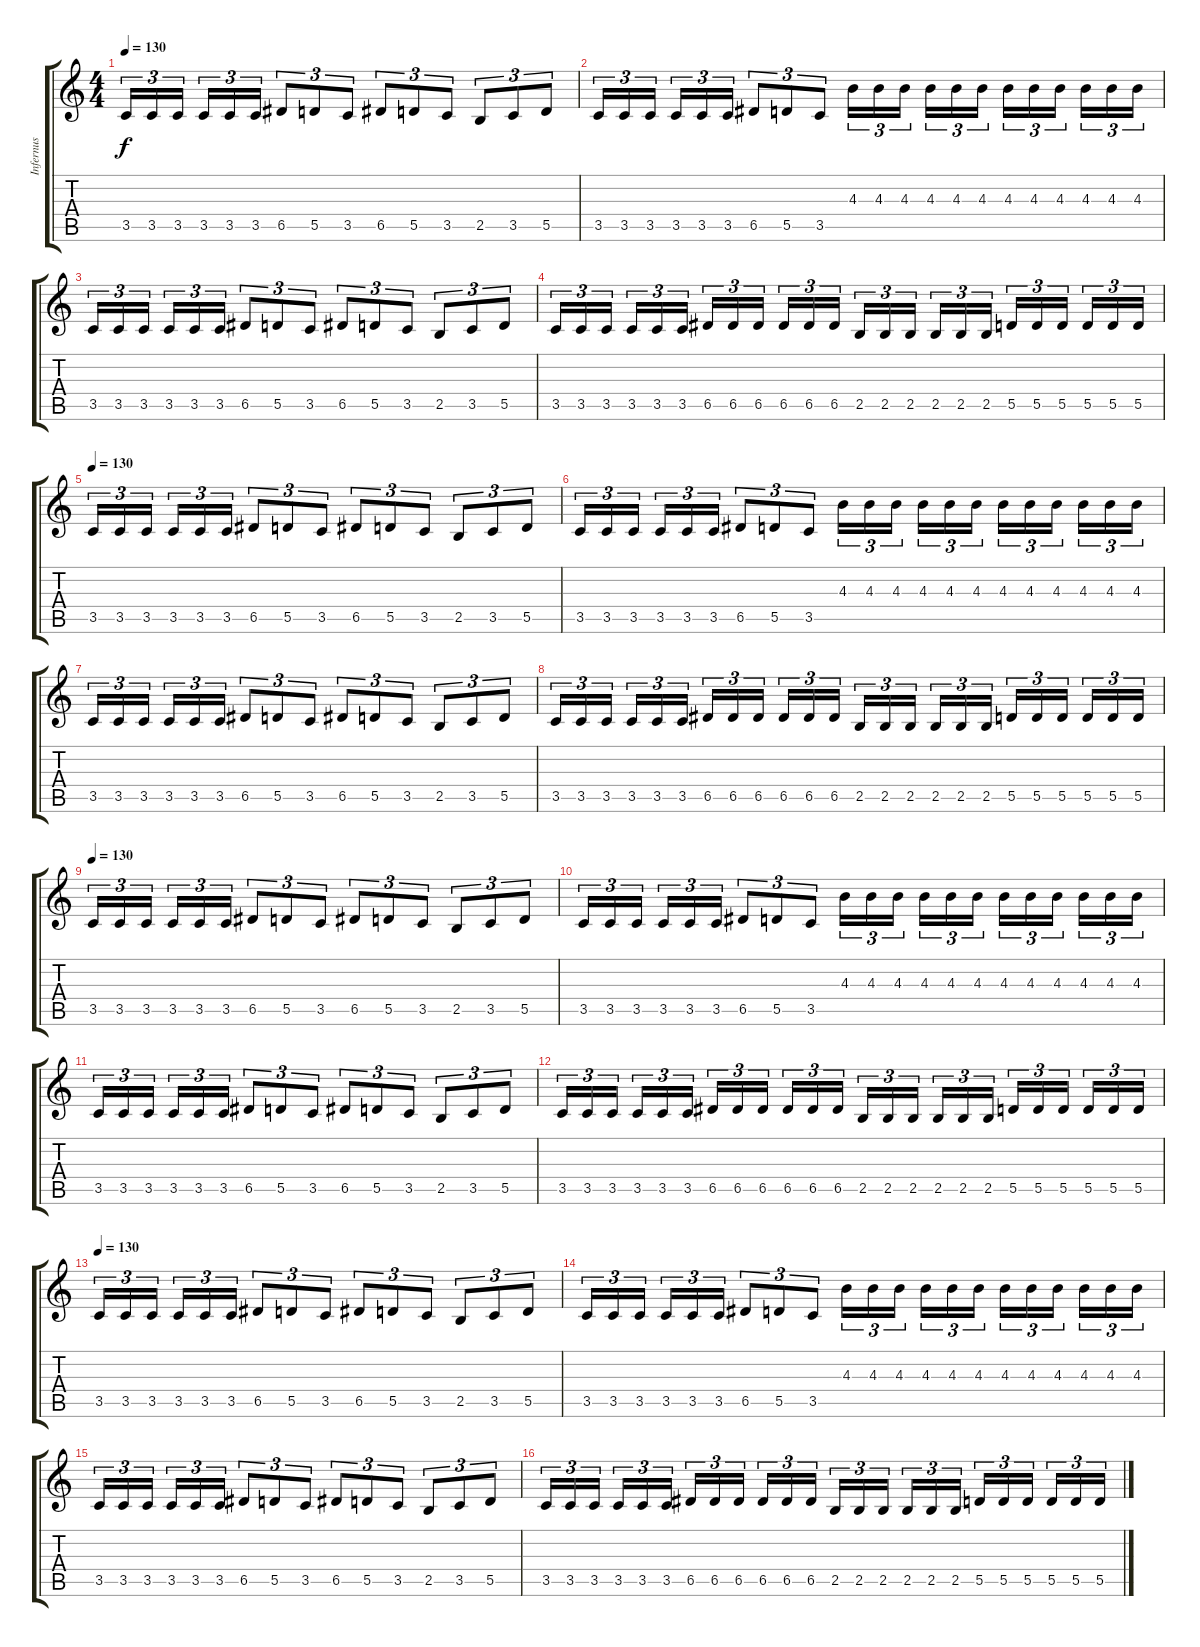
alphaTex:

\track ("Infernus" "Infernus") {instrument distortionguitar}
\staff {score tabs}
\tuning (E4 B3 G3 D3 A2 E2) {hide}
\ts (4 4)
\tempo 130
\clef g2
\ks c
3.5.16{tu (3 2) dy f} 3.5.16{tu (3 2)} 3.5.16{tu (3 2) beam splitsecondary} 3.5.16{tu (3 2)} 3.5.16{tu (3 2)} 3.5.16{tu (3 2)} 6.5.8{tu (3 2)} 5.5.8{tu (3 2)} 3.5.8{tu (3 2)} 6.5.8{tu (3 2)} 5.5.8{tu (3 2)} 3.5.8{tu (3 2)} 2.5.8{tu (3 2)} 3.5.8{tu (3 2)} 5.5.8{tu (3 2)} |
3.5.16{tu (3 2)} 3.5.16{tu (3 2)} 3.5.16{tu (3 2) beam splitsecondary} 3.5.16{tu (3 2)} 3.5.16{tu (3 2)} 3.5.16{tu (3 2)} 6.5.8{tu (3 2)} 5.5.8{tu (3 2)} 3.5.8{tu (3 2)} 4.3.16{tu (3 2)} 4.3.16{tu (3 2)} 4.3.16{tu (3 2) beam splitsecondary} 4.3.16{tu (3 2)} 4.3.16{tu (3 2)} 4.3.16{tu (3 2)} 4.3.16{tu (3 2)} 4.3.16{tu (3 2)} 4.3.16{tu (3 2) beam splitsecondary} 4.3.16{tu (3 2)} 4.3.16{tu (3 2)} 4.3.16{tu (3 2)} |
3.5.16{tu (3 2)} 3.5.16{tu (3 2)} 3.5.16{tu (3 2) beam splitsecondary} 3.5.16{tu (3 2)} 3.5.16{tu (3 2)} 3.5.16{tu (3 2)} 6.5.8{tu (3 2)} 5.5.8{tu (3 2)} 3.5.8{tu (3 2)} 6.5.8{tu (3 2)} 5.5.8{tu (3 2)} 3.5.8{tu (3 2)} 2.5.8{tu (3 2)} 3.5.8{tu (3 2)} 5.5.8{tu (3 2)} |
3.5.16{tu (3 2)} 3.5.16{tu (3 2)} 3.5.16{tu (3 2) beam splitsecondary} 3.5.16{tu (3 2)} 3.5.16{tu (3 2)} 3.5.16{tu (3 2)} 6.5.16{tu (3 2)} 6.5.16{tu (3 2)} 6.5.16{tu (3 2) beam splitsecondary} 6.5.16{tu (3 2)} 6.5.16{tu (3 2)} 6.5.16{tu (3 2)} 2.5.16{tu (3 2)} 2.5.16{tu (3 2)} 2.5.16{tu (3 2) beam splitsecondary} 2.5.16{tu (3 2)} 2.5.16{tu (3 2)} 2.5.16{tu (3 2)} 5.5.16{tu (3 2)} 5.5.16{tu (3 2)} 5.5.16{tu (3 2) beam splitsecondary} 5.5.16{tu (3 2)} 5.5.16{tu (3 2)} 5.5.16{tu (3 2)} |
\tempo 130
3.5.16{tu (3 2)} 3.5.16{tu (3 2)} 3.5.16{tu (3 2) beam splitsecondary} 3.5.16{tu (3 2)} 3.5.16{tu (3 2)} 3.5.16{tu (3 2)} 6.5.8{tu (3 2)} 5.5.8{tu (3 2)} 3.5.8{tu (3 2)} 6.5.8{tu (3 2)} 5.5.8{tu (3 2)} 3.5.8{tu (3 2)} 2.5.8{tu (3 2)} 3.5.8{tu (3 2)} 5.5.8{tu (3 2)} |
3.5.16{tu (3 2)} 3.5.16{tu (3 2)} 3.5.16{tu (3 2) beam splitsecondary} 3.5.16{tu (3 2)} 3.5.16{tu (3 2)} 3.5.16{tu (3 2)} 6.5.8{tu (3 2)} 5.5.8{tu (3 2)} 3.5.8{tu (3 2)} 4.3.16{tu (3 2)} 4.3.16{tu (3 2)} 4.3.16{tu (3 2) beam splitsecondary} 4.3.16{tu (3 2)} 4.3.16{tu (3 2)} 4.3.16{tu (3 2)} 4.3.16{tu (3 2)} 4.3.16{tu (3 2)} 4.3.16{tu (3 2) beam splitsecondary} 4.3.16{tu (3 2)} 4.3.16{tu (3 2)} 4.3.16{tu (3 2)} |
3.5.16{tu (3 2)} 3.5.16{tu (3 2)} 3.5.16{tu (3 2) beam splitsecondary} 3.5.16{tu (3 2)} 3.5.16{tu (3 2)} 3.5.16{tu (3 2)} 6.5.8{tu (3 2)} 5.5.8{tu (3 2)} 3.5.8{tu (3 2)} 6.5.8{tu (3 2)} 5.5.8{tu (3 2)} 3.5.8{tu (3 2)} 2.5.8{tu (3 2)} 3.5.8{tu (3 2)} 5.5.8{tu (3 2)} |
3.5.16{tu (3 2)} 3.5.16{tu (3 2)} 3.5.16{tu (3 2) beam splitsecondary} 3.5.16{tu (3 2)} 3.5.16{tu (3 2)} 3.5.16{tu (3 2)} 6.5.16{tu (3 2)} 6.5.16{tu (3 2)} 6.5.16{tu (3 2) beam splitsecondary} 6.5.16{tu (3 2)} 6.5.16{tu (3 2)} 6.5.16{tu (3 2)} 2.5.16{tu (3 2)} 2.5.16{tu (3 2)} 2.5.16{tu (3 2) beam splitsecondary} 2.5.16{tu (3 2)} 2.5.16{tu (3 2)} 2.5.16{tu (3 2)} 5.5.16{tu (3 2)} 5.5.16{tu (3 2)} 5.5.16{tu (3 2) beam splitsecondary} 5.5.16{tu (3 2)} 5.5.16{tu (3 2)} 5.5.16{tu (3 2)} |
\tempo 130
3.5.16{tu (3 2)} 3.5.16{tu (3 2)} 3.5.16{tu (3 2) beam splitsecondary} 3.5.16{tu (3 2)} 3.5.16{tu (3 2)} 3.5.16{tu (3 2)} 6.5.8{tu (3 2)} 5.5.8{tu (3 2)} 3.5.8{tu (3 2)} 6.5.8{tu (3 2)} 5.5.8{tu (3 2)} 3.5.8{tu (3 2)} 2.5.8{tu (3 2)} 3.5.8{tu (3 2)} 5.5.8{tu (3 2)} |
3.5.16{tu (3 2)} 3.5.16{tu (3 2)} 3.5.16{tu (3 2) beam splitsecondary} 3.5.16{tu (3 2)} 3.5.16{tu (3 2)} 3.5.16{tu (3 2)} 6.5.8{tu (3 2)} 5.5.8{tu (3 2)} 3.5.8{tu (3 2)} 4.3.16{tu (3 2)} 4.3.16{tu (3 2)} 4.3.16{tu (3 2) beam splitsecondary} 4.3.16{tu (3 2)} 4.3.16{tu (3 2)} 4.3.16{tu (3 2)} 4.3.16{tu (3 2)} 4.3.16{tu (3 2)} 4.3.16{tu (3 2) beam splitsecondary} 4.3.16{tu (3 2)} 4.3.16{tu (3 2)} 4.3.16{tu (3 2)} |
3.5.16{tu (3 2)} 3.5.16{tu (3 2)} 3.5.16{tu (3 2) beam splitsecondary} 3.5.16{tu (3 2)} 3.5.16{tu (3 2)} 3.5.16{tu (3 2)} 6.5.8{tu (3 2)} 5.5.8{tu (3 2)} 3.5.8{tu (3 2)} 6.5.8{tu (3 2)} 5.5.8{tu (3 2)} 3.5.8{tu (3 2)} 2.5.8{tu (3 2)} 3.5.8{tu (3 2)} 5.5.8{tu (3 2)} |
3.5.16{tu (3 2)} 3.5.16{tu (3 2)} 3.5.16{tu (3 2) beam splitsecondary} 3.5.16{tu (3 2)} 3.5.16{tu (3 2)} 3.5.16{tu (3 2)} 6.5.16{tu (3 2)} 6.5.16{tu (3 2)} 6.5.16{tu (3 2) beam splitsecondary} 6.5.16{tu (3 2)} 6.5.16{tu (3 2)} 6.5.16{tu (3 2)} 2.5.16{tu (3 2)} 2.5.16{tu (3 2)} 2.5.16{tu (3 2) beam splitsecondary} 2.5.16{tu (3 2)} 2.5.16{tu (3 2)} 2.5.16{tu (3 2)} 5.5.16{tu (3 2)} 5.5.16{tu (3 2)} 5.5.16{tu (3 2) beam splitsecondary} 5.5.16{tu (3 2)} 5.5.16{tu (3 2)} 5.5.16{tu (3 2)} |
\tempo 130
3.5.16{tu (3 2)} 3.5.16{tu (3 2)} 3.5.16{tu (3 2) beam splitsecondary} 3.5.16{tu (3 2)} 3.5.16{tu (3 2)} 3.5.16{tu (3 2)} 6.5.8{tu (3 2)} 5.5.8{tu (3 2)} 3.5.8{tu (3 2)} 6.5.8{tu (3 2)} 5.5.8{tu (3 2)} 3.5.8{tu (3 2)} 2.5.8{tu (3 2)} 3.5.8{tu (3 2)} 5.5.8{tu (3 2)} |
3.5.16{tu (3 2)} 3.5.16{tu (3 2)} 3.5.16{tu (3 2) beam splitsecondary} 3.5.16{tu (3 2)} 3.5.16{tu (3 2)} 3.5.16{tu (3 2)} 6.5.8{tu (3 2)} 5.5.8{tu (3 2)} 3.5.8{tu (3 2)} 4.3.16{tu (3 2)} 4.3.16{tu (3 2)} 4.3.16{tu (3 2) beam splitsecondary} 4.3.16{tu (3 2)} 4.3.16{tu (3 2)} 4.3.16{tu (3 2)} 4.3.16{tu (3 2)} 4.3.16{tu (3 2)} 4.3.16{tu (3 2) beam splitsecondary} 4.3.16{tu (3 2)} 4.3.16{tu (3 2)} 4.3.16{tu (3 2)} |
3.5.16{tu (3 2)} 3.5.16{tu (3 2)} 3.5.16{tu (3 2) beam splitsecondary} 3.5.16{tu (3 2)} 3.5.16{tu (3 2)} 3.5.16{tu (3 2)} 6.5.8{tu (3 2)} 5.5.8{tu (3 2)} 3.5.8{tu (3 2)} 6.5.8{tu (3 2)} 5.5.8{tu (3 2)} 3.5.8{tu (3 2)} 2.5.8{tu (3 2)} 3.5.8{tu (3 2)} 5.5.8{tu (3 2)} |
3.5.16{tu (3 2)} 3.5.16{tu (3 2)} 3.5.16{tu (3 2) beam splitsecondary} 3.5.16{tu (3 2)} 3.5.16{tu (3 2)} 3.5.16{tu (3 2)} 6.5.16{tu (3 2)} 6.5.16{tu (3 2)} 6.5.16{tu (3 2) beam splitsecondary} 6.5.16{tu (3 2)} 6.5.16{tu (3 2)} 6.5.16{tu (3 2)} 2.5.16{tu (3 2)} 2.5.16{tu (3 2)} 2.5.16{tu (3 2) beam splitsecondary} 2.5.16{tu (3 2)} 2.5.16{tu (3 2)} 2.5.16{tu (3 2)} 5.5.16{tu (3 2)} 5.5.16{tu (3 2)} 5.5.16{tu (3 2) beam splitsecondary} 5.5.16{tu (3 2)} 5.5.16{tu (3 2)} 5.5.16{tu (3 2)}
